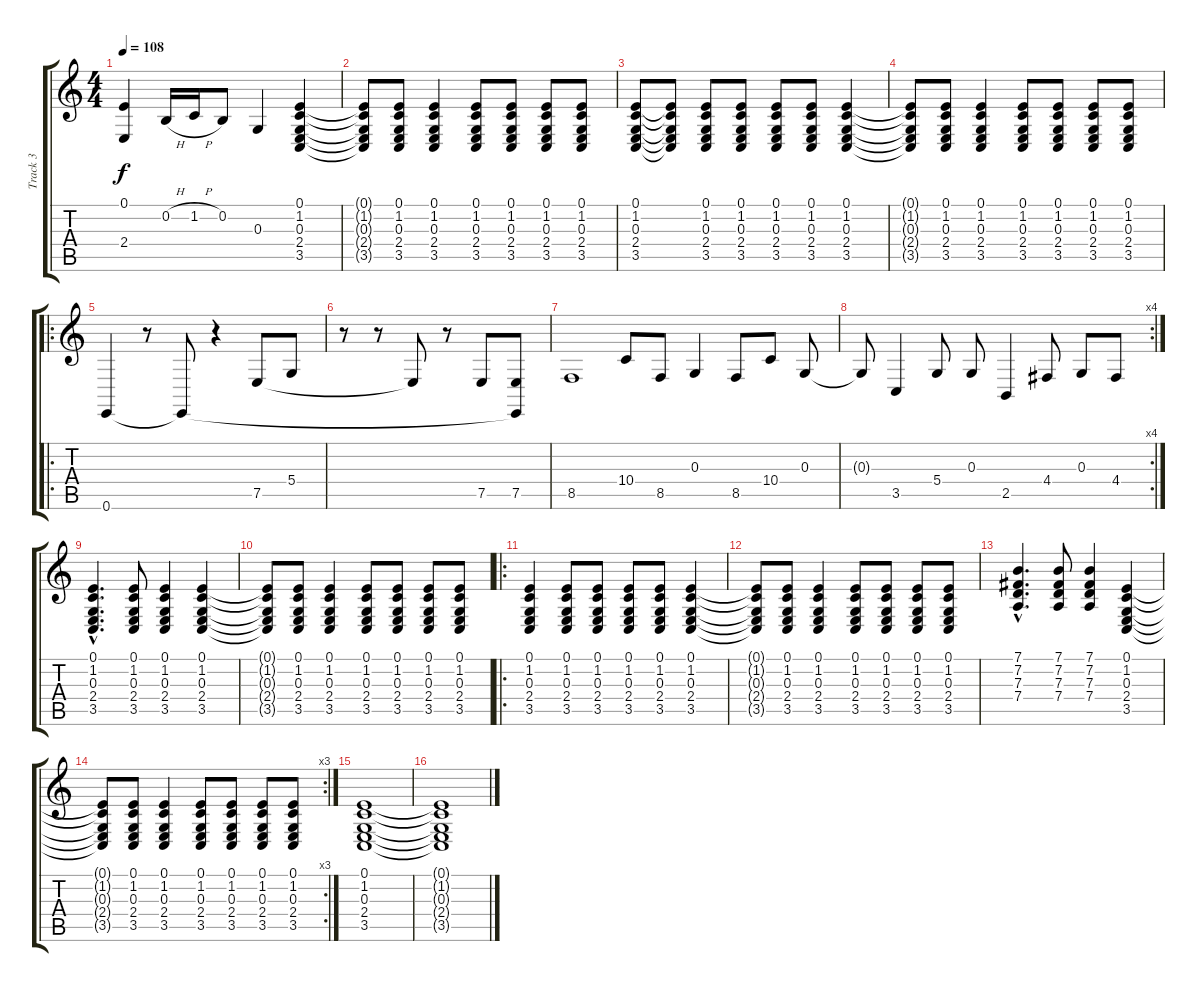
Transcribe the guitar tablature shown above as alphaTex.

\track ("Track 3" "Track 3") {instrument stringensemble1}
\staff {score tabs}
\tuning (E4 B3 G3 D3 A2 E2) {hide}
\ts (4 4)
\tempo 108
\clef g2
\ks c
(0.1 2.4).4{dy f} 0.2{h}.16 1.2{h}.16 0.2.8 0.3.4 (0.1 1.2 0.3 2.4 3.5).4 |
(0.1{t} 1.2{t} 0.3{t} 2.4{t} 3.5{t}).8 (0.1 1.2 0.3 2.4 3.5).8 (0.1 1.2 0.3 2.4 3.5).4 (0.1 1.2 0.3 2.4 3.5).8 (0.1 1.2 0.3 2.4 3.5).8 (0.1 1.2 0.3 2.4 3.5).8 (0.1 1.2 0.3 2.4 3.5).8 |
(0.1 1.2 0.3 2.4 3.5).8 (0.1{t} 1.2{t} 0.3{t} 2.4{t} 3.5{t}).8 (0.1 1.2 0.3 2.4 3.5).8 (0.1 1.2 0.3 2.4 3.5).8 (0.1 1.2 0.3 2.4 3.5).8 (0.1 1.2 0.3 2.4 3.5).8 (0.1 1.2 0.3 2.4 3.5).4 |
(0.1{t} 1.2{t} 0.3{t} 2.4{t} 3.5{t}).8 (0.1 1.2 0.3 2.4 3.5).8 (0.1 1.2 0.3 2.4 3.5).4 (0.1 1.2 0.3 2.4 3.5).8 (0.1 1.2 0.3 2.4 3.5).8 (0.1 1.2 0.3 2.4 3.5).8 (0.1 1.2 0.3 2.4 3.5).8 |
\ro
0.6.4 r.8 0.6{t}.8 r.4 7.5.8 5.4.8 |
r.8 r.8 7.5{t}.8 r.8 7.5.8 (7.5 0.6{t}).8 |
8.5.1 10.4.8 8.5.8 0.3.4 8.5.8 10.4.8 0.3.8 |
\rc 4
0.3{t}.8 3.5.4 5.4.8 0.3.8 2.5.4 4.4.8 0.3.8 4.4.8 |
(0.1{hac} 1.2{hac} 0.3{hac} 2.4{hac} 3.5{hac}).4{d} (0.1 1.2 0.3 2.4 3.5).8 (0.1 1.2 0.3 2.4 3.5).4 (0.1 1.2 0.3 2.4 3.5).4 |
(0.1{t} 1.2{t} 0.3{t} 2.4{t} 3.5{t}).8 (0.1 1.2 0.3 2.4 3.5).8 (0.1 1.2 0.3 2.4 3.5).4 (0.1 1.2 0.3 2.4 3.5).8 (0.1 1.2 0.3 2.4 3.5).8 (0.1 1.2 0.3 2.4 3.5).8 (0.1 1.2 0.3 2.4 3.5).8 |
\ro
(0.1 1.2 0.3 2.4 3.5).4 (0.1 1.2 0.3 2.4 3.5).8 (0.1 1.2 0.3 2.4 3.5).8 (0.1 1.2 0.3 2.4 3.5).8 (0.1 1.2 0.3 2.4 3.5).8 (0.1 1.2 0.3 2.4 3.5).4 |
(0.1{t} 1.2{t} 0.3{t} 2.4{t} 3.5{t}).8 (0.1 1.2 0.3 2.4 3.5).8 (0.1 1.2 0.3 2.4 3.5).4 (0.1 1.2 0.3 2.4 3.5).8 (0.1 1.2 0.3 2.4 3.5).8 (0.1 1.2 0.3 2.4 3.5).8 (0.1 1.2 0.3 2.4 3.5).8 |
(7.1{hac} 7.2{hac} 7.3{hac} 7.4{hac}).4{d} (7.1 7.2 7.3 7.4).8 (7.1 7.2 7.3 7.4).4 (0.1 1.2 0.3 2.4 3.5).4 |
\rc 3
(0.1{t} 1.2{t} 0.3{t} 2.4{t} 3.5{t}).8 (0.1 1.2 0.3 2.4 3.5).8 (0.1 1.2 0.3 2.4 3.5).4 (0.1 1.2 0.3 2.4 3.5).8 (0.1 1.2 0.3 2.4 3.5).8 (0.1 1.2 0.3 2.4 3.5).8 (0.1 1.2 0.3 2.4 3.5).8 |
(0.1 1.2 0.3 2.4 3.5).1 |
(0.1{t} 1.2{t} 0.3{t} 2.4{t} 3.5{t}).1
